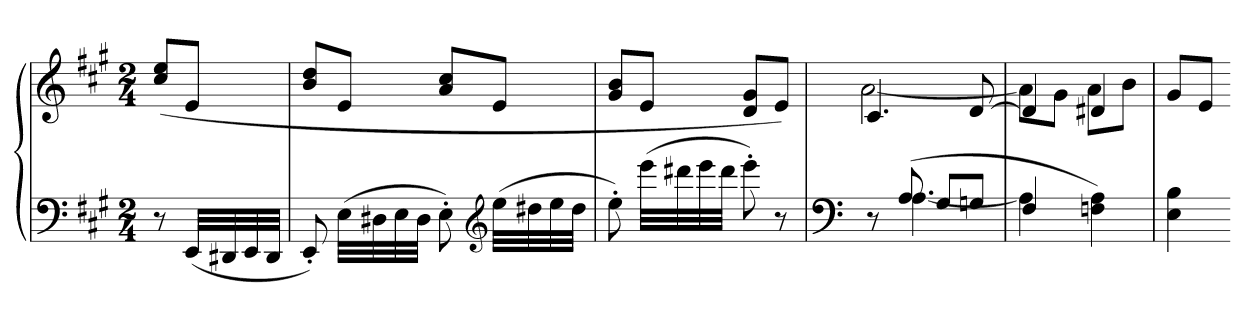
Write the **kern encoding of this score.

**kern	**kern
*part1	*part1
*staff2	*staff1
*clefF4	*clefG2
*k[f#c#g#]	*k[f#c#g#]
*A:	*A:
*M2/4	*M2/4
=	=
8r	(8cc# 8eeL
(32EELLL	8eJ
32DD#X	.
32EE	.
32DD#JJJ	.
=181	=181
8EE')	8b 8ddL
(32ELLL	8eJ
32D#X	.
32E	.
32D#JJJ	.
8E')	8a 8cc#L
*clefG2	*
(32eeLLL	8eJ
32dd#X	.
32ee	.
32dd#JJJ	.
=182	=182
8ee')	8g# 8bL
(32eeeLLL	8eJ
32ddd#X	.
32eee	.
32ddd#JJJ	.
8eee')	8d 8g#L
8r	8eJ)
=183	=183
*clefF4	*
*^	*^
8r	8ryy	4.c#	[2a
(8A	[4.A	.	.
8G#L	.	.	.
8GnJ	.	[8d	.
=184	=184	=184	=184
4F#	4A]	4d]	8aL]
.	.	.	8g#J
4Fn 4A)	4ryy	4d#X	8aL
.	.	.	8bJ
*v	*v	*	*
*	*v	*v
=185	=185
4E 4B	8g#L
.	8eJ
=-	=-
*-	*-
